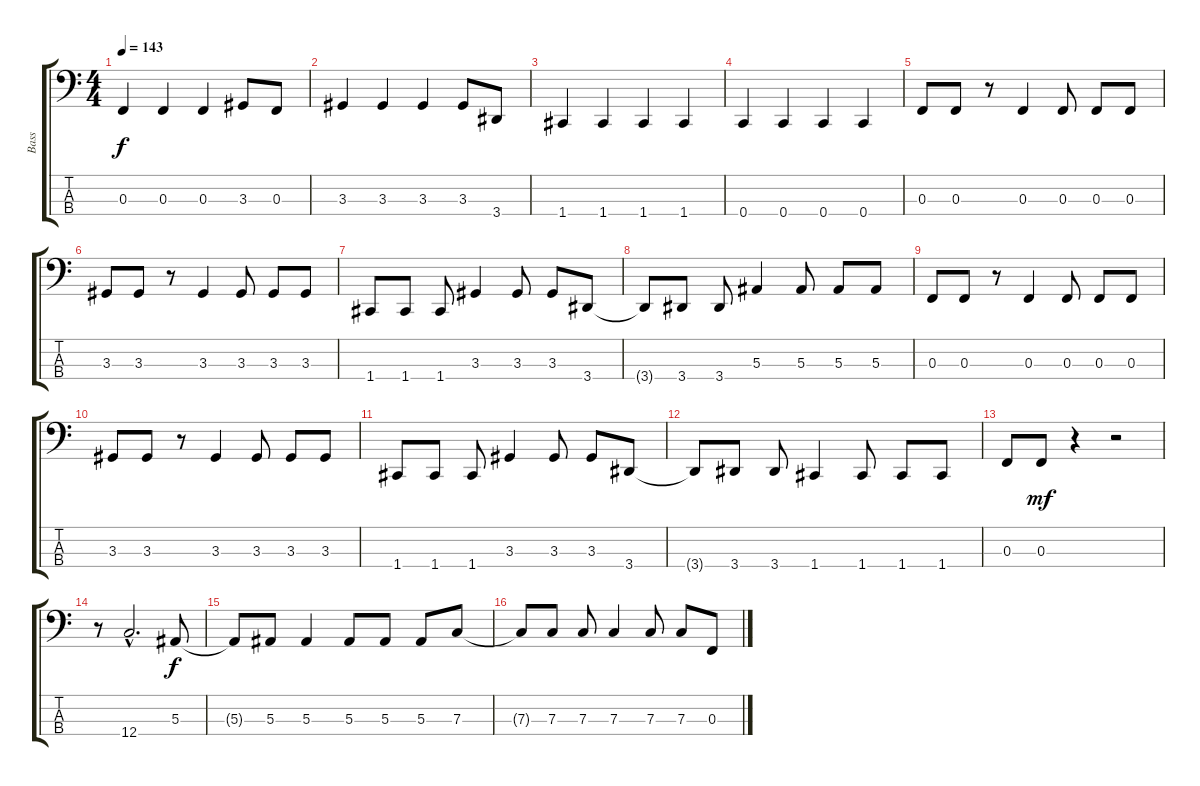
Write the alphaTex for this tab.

\track ("Bass" "Bass") {instrument electricbassfinger}
\staff {score tabs}
\tuning (Eb2 Bb1 F1 C1) {hide}
\ts (4 4)
\tempo 143
\clef f4
\ks c
0.3.4{dy f} 0.3.4 0.3.4 3.3.8 0.3.8 |
3.3.4 3.3.4 3.3.4 3.3.8 3.4.8 |
1.4.4 1.4.4 1.4.4 1.4.4 |
0.4.4 0.4.4 0.4.4 0.4.4 |
0.3.8 0.3.8 r.8 0.3.4 0.3.8 0.3.8 0.3.8 |
3.3.8 3.3.8 r.8 3.3.4 3.3.8 3.3.8 3.3.8 |
1.4.8 1.4.8 1.4.8 3.3.4 3.3.8 3.3.8 3.4.8 |
3.4{t}.8 3.4.8 3.4.8 5.3.4 5.3.8 5.3.8 5.3.8 |
0.3.8 0.3.8 r.8 0.3.4 0.3.8 0.3.8 0.3.8 |
3.3.8 3.3.8 r.8 3.3.4 3.3.8 3.3.8 3.3.8 |
1.4.8 1.4.8 1.4.8 3.3.4 3.3.8 3.3.8 3.4.8 |
3.4{t}.8 3.4.8 3.4.8 1.4.4 1.4.8 1.4.8 1.4.8 |
0.3.8 0.3.8{dy mf} r.4 r.2 |
r.8 12.4{hac}.2{d} 5.3.8{dy f} |
5.3{t}.8 5.3.8 5.3.4 5.3.8 5.3.8 5.3.8 7.3.8 |
7.3{t}.8 7.3.8 7.3.8 7.3.4 7.3.8 7.3.8 0.3.8
